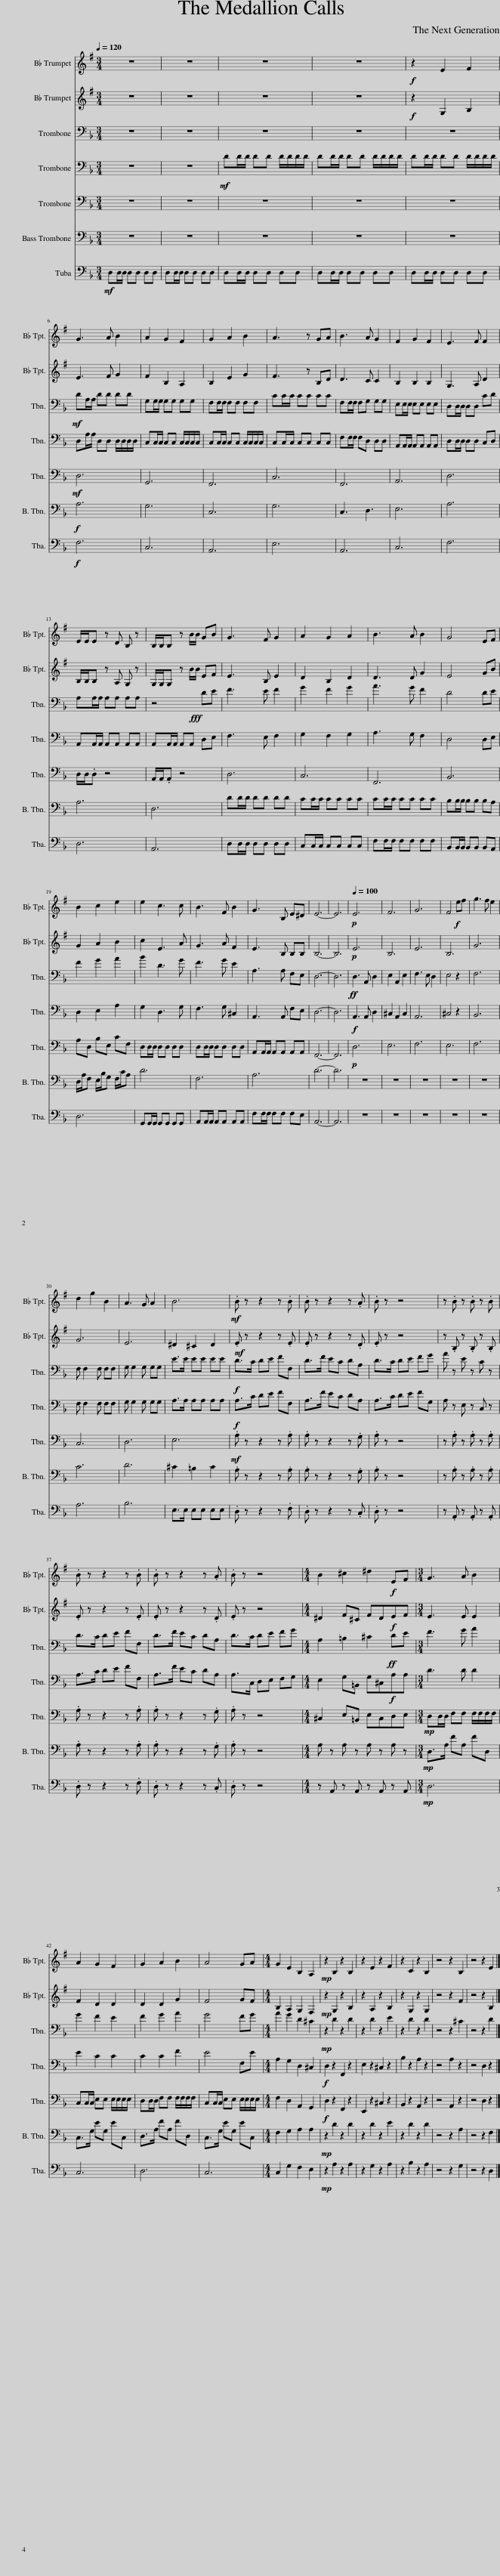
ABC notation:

X:1
%%score 1 2 3 4 5 6 7
L:1/8
Q:1/4=120
M:3/4
I:linebreak $
K:F
V:1 treble transpose=-2
V:2 treble transpose=-2
V:3 bass
V:4 bass
V:5 bass
V:6 bass
V:7 bass
V:1
[K:G] z6 | z6 | z6 | z6 |!f! z2 E2 F2 |$ %5
 G3 A B2 | A2 G2 F2 | G2 A2 B2 | A3 z GA | B3 A G2 | %10
 F2 G2 F2 | E3 F F2 |$ E/E/E z D B, z | B,/B,/B, z B/B/ GB | G3 F G2 | %15
 A2 G2 A2 | B3 A B2 | G4 EF |$ B2 c2 e2 | e2 c3 c | %20
 B3 F B2 | G3 B, E^D | E6- | E6 |[Q:1/4=100]!p! E6 | %25
 F6 | G6 | F4!f! ef | g3 f e2 |$ d2 g2 B2 | %30
 A3 G A2 | B6 |!mf! .B z z2 z .B | .B z z2 z .A | .B z z4 | %35
 z .B z .B z .B |$ .B z z2 z .B | .B z z2 z .A | .B z z4 |[M:4/4] B2 ^c2 ^d2!f! EF | %40
[M:3/4] G3 A B2 |$ A2 G2 F2 | G2 A2 B2 | A4 GA |[M:4/4] G2 E2 B,2 A,2 | %45
!mp! z2 B,2 z2 B,2 | z2 E2 z2 F2 | z2 C2 z2 B,2 | z4 z2 B,2 | z4 z2 E2 |] %50
V:2
[K:G] z6 | z6 | z6 | z6 |!f! z2 G,2 B,2 |$ %5
 E3 F G2 | F2 B,2 A,2 | B,2 E2 G2 | F3 z B,D | D3 C C2 | %10
 B,2 B,2 B,2 | G,3 A, D2 |$ B,/B,/B, z A, G, z | G,/G,/G, z B/B/ EF | E3 B, E2 | %15
 D2 B,2 D2 | D3 D G2 | E4 GB |$ G2 A2 B2 | c2 E3 A | %20
 G3 A F2 | E3 B, B,B, | B,6- | B,6 |!p! E6 | %25
 B,6 | E6 | B,6 | G6 |$ G6 | %30
 E6 | ^D2 ^C2 D2 |!mf! .E z z2 z .E | .E z z2 z .D | .E z z4 | %35
 z .B, z .B, z .B, |$ .E z z2 z .E | .E z z2 z .D | .E z z4 |[M:4/4] ^D2 F^C FD!f!EF | %40
[M:3/4] E3 E E2 |$ F2 D2 D2 | D2 D2 G2 | F4 GF |[M:4/4] B,2 A,2 G,2 F,2 | %45
!mp! z2 G,2 z2 B,2 | z2 A,2 z2 B,2 | z2 G,2 z2 G,2 | z4 z2 F2 | z4 z2 B,2 |] %50
V:3
 z6 | z6 | z6 | z6 | z6 |$ %5
!mf! DA,/A,/ DD DD | G,G,/G,/ G,G, G,G, | F,F,/F,/ F,F, F,F, | CC/C/ CC CC | F,F,/F,/ F,G, G,G, | %10
 E,E,/E,/ E,E, E,E, | D,D,/D,/ D,D, CD |$ A,A,/A,/ A,A, A,A, | z4!fff! DE | F3 E F2 | %15
 G2 F2 G2 | A3 G F2 | D4 DE |$ F2 G2 A2 | B2 D3 G | %20
 F3 G E2 | A,3 A, F,E, | D,6- | D,6 |!ff! D,3 A,, D,2 | %25
 E,2 A,,2 E,2 | F,3 E, D,2 | E,4 z2 | F,6 |$ F, F,2 F, F,F, | %30
 G, G,2 G, G,G, | E>E EE EE |!f! D>C DE FF, | D>F EC DA, | D>C DE FG | %35
 A z E z C z |$ D>C DE FF, | D>F EC DA, | D>C DE FG |[M:4/4] A,2 =B,2 ^C2!ff! DE | %40
[M:3/4] F3 G A2 |$ G2 F2 E2 | F2 G2 A2 | G4 FG |[M:4/4] A2 G2 D2 ^C2 | %45
!mp! z2 D2 z2 D2 | z2 D2 z2 E2 | z2 D2 z2 D2 | z4 z2 ^C2 | z4 z2 D2 |] %50
V:4
 z6 | z6 |!mf! DD/D/ DD D/D/D/D/ | DD/D/ DD D/D/D/D/ | DD/D/ DD D/D/D/D/ |$ %5
 D,A,/A,/ D,D, D,/D,/D,/D,/ | C,C,/C,/ C,C, C,/C,/C,/C,/ | C,C,/C,/ C,C, C,/C,/C,/C,/ | C,C,/C,/ C,C, C,C, | F,F,/F,/ F,D, D,D, | %10
 A,,A,,/A,,/ A,,A,, A,,A,, | D,D,/D,/ D,D, C,D, |$ A,,A,,/A,,/ A,,A,, A,,A,, | A,,A,,/A,,/ A,,A,, D,E, | F,3 E, F,2 | %15
 G,2 F,2 G,2 | A,3 G, F,2 | D,4 D,E, |$ D,2 E,2 A,2 | G,2 D,3 G, | %20
 F,3 G, ^C,2 | A,,3 A,, F,E, | D,6- | D,6 |!f! A,,3 A,, D,2 | %25
 ^C,2 A,,2 C,2 | A,,6 | ^C,4 z2 | B,,6 |$ F, F,2 F, F,F, | %30
 G, G,2 G, G,G, | A,>A, A,A, A,A, |!f! A,>C DE FF, | A,>F EC DA, | A,>C DE FG, | %35
 A, z E, z C, z |$ A,>C DE FF, | A,>F EC DA, | A,>C, D,E, F,G, |[M:4/4] E,2 G,=B,, G,^C,!f!A,A, | %40
[M:3/4] D3 D D2 |$ E2 C2 C2 | C2 C2 F2 | E4 F,E |[M:4/4] A,2 G,2 D,2 ^C,2 | %45
!f! D,2 z2 F,,2 z2 | E,2 z2 ^C,2 z2 | B,2 z2 A,2 z2 | z4 A,2 z2 | z4 D,2 z2 |] %50
V:5
 z6 | z6 | z6 | z6 | z6 |$ %5
!mf! D,6 | G,,6 | F,,6 | C,6 | F,,6 | %10
 A,,6 | D,6 |$ D,/D,/.D, z4 | A,,/A,,/.A,, z4 | D,6 | %15
 C,6 | F,,6 | B,,6 |$ A,D, B,E, CF, | D,D,/D,/ D,D, D,D, | %20
 D,D,/D,/ D,D, D,D, | A,,A,,/A,,/ A,,A,, A,,A,, | F,,6- | F,,6 |!p! D,6 | %25
 E,6 | F,6 | E,6 | F,6 |$ C,6 | %30
 D,6 | E,6 |!mf! .A, z z2 z .A, | .A, z z2 z .G, | .A, z z4 | %35
 z .A, z .A, z .A, |$ .A, z z2 z .A, | .A, z z2 z .G, | .A, z z4 |[M:4/4] ^C,2 E,=B,, E,C,D,E, | %40
[M:3/4]!mp! D,D,/D,/ F,F, F,/F,/F,/F,/ |$ C,C,/C,/ E,E, E,/E,/E,/E,/ | D,D,/D,/ F,F, F,/F,/F,/F,/ | C,C,/C,/ E,E, E,/E,/E,/E,/ |[M:4/4] F,2 D,2 A,,2 G,,2 | %45
!f! D,2 z2 F,,2 z2 | E,,2 z2 ^C,2 z2 | B,,2 z2 A,,2 z2 | z4 A,,2 z2 | z4 D,2 z2 |] %50
V:6
 z6 | z6 | z6 | z6 | z6 |$ %5
!f! A,6 | G,6 | C,6 | G,6 | C,3 D,3 | %10
 E,6 | A,6 |$ A,6 | D,6 | DD/D/ DD DD | %15
 CC/C/ CC CC | CC/C/ CC CC | B,B,/B,/ B,B, B,A, |$ D,/A,/F, E,/B,/G, F,/C/A, | D6 | %20
 F,6 | A,6 | D6- | D6 | z6 | %25
 z6 | z6 | z6 | z6 |$ C6 | %30
 D6 | ^C2 =B,2 C2 | .A, z z2 z .A, | .A, z z2 z .G, | .A, z z4 | %35
 z .A, z .A, z .A, |$ .A, z z2 z .A, | .A, z z2 z .G, | .A, z z4 |[M:4/4] A, z A, z A, z A, z | %40
[M:3/4]!mp! D,>A, FA, FD, |$ C,>G, EG, EC, | D,>A, FA, FD, | C,>G, EG, EC, |[M:4/4] F,2 G,2 A,2 A,2 | %45
!mp! z2 D2 z2 D2 | z2 D2 z2 E2 | z2 D2 z2 D2 | z4 z2 A,2 | z4 z2 F,2 |] %50
V:7
!mf! D,D,/D,/ D,D, D,D, | D,D,/D,/ D,D, D,D, | D,D,/D,/ D,D, D,D, | D,D,/D,/ D,D, D,D, | D,D,/D,/ D,D, D,D, |$ %5
!f! F,6 | C,6 | A,,6 | E,6 | A,,6 | %10
 C,6 | F,6 |$ D,6 | A,,6 | D,D,/D,/ D,D, D,D, | %15
 C,C,/C,/ C,C, C,C, | F,F,/F,/ F,F, F,F, | B,,B,,/B,,/ B,,B,, B,,A,, |$ D,6 | G,,G,,/G,,/ G,,G,, G,,G,, | %20
 A,,A,,/A,,/ A,,A,, A,,A,, | F,F,/F,/ F,F, F,E, | A,,6- | A,,6 | z6 | %25
 z6 | z6 | z6 | z6 |$ A,6 | %30
 B,6 | E,>E, E,E, E,E, | .D, z z2 z .F, | .D, z z2 z .C, | .D, z z4 | %35
 z .A,, z .A,, z .A,, |$ .D, z z2 z .F, | .D, z z2 z .C, | .D, z z4 |[M:4/4] z A,, z A,, z A,, z A,, | %40
[M:3/4]!mp! D,6 |$ C,6 | D,6 | C,6 |[M:4/4] C,2 G,2 F,2 E,2 | %45
!mp! z2 A,2 z2 A,2 | z2 G,2 z2 A,2 | z2 B,2 z2 A,2 | z4 z2 G,2 | z4 z2 D,2 |] %50
